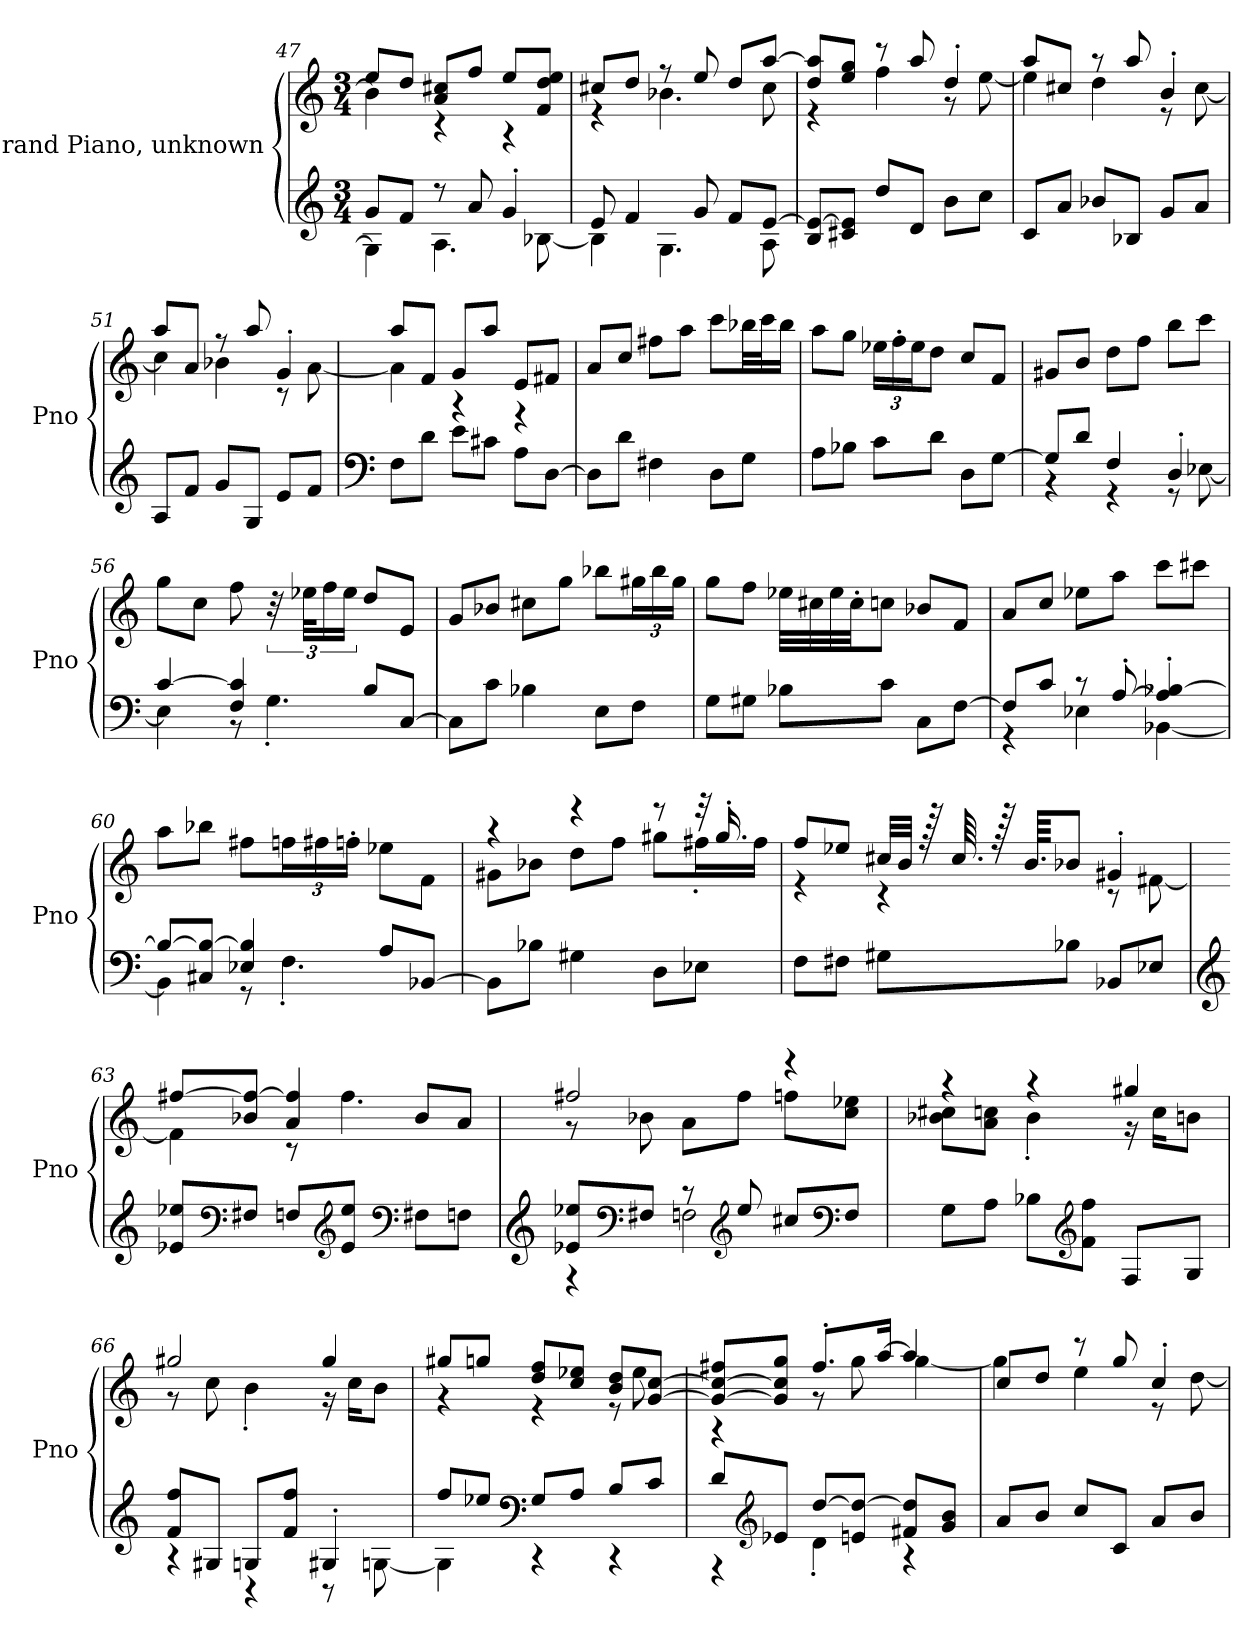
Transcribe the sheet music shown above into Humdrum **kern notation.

**kern	**kern
*part1	*part1
*staff2	*staff1
*I"Grand Piano, unknown	*
*I'Pno	*
*clefG2	*clefG2
*k[]	*k[]
*M3/4	*M3/4
=47	=47
*^	*^
8g/L	4G\]	8ee/L	4b-\]
8f/J	.	8dd/J	.
8r	4.A\	8a/ 8cc#X/L	4r
8a/	.	8ff/J	.
4g'/	.	8ee/L	4r
.	[8B-X\	8f/ 8dd/ 8ee/J	.
=48	=48	=48	=48
8e/	4B-\]	8cc#X/L	4r
4f/	.	8dd/J	.
.	4.G\	8r	4.b-X\
8g/	.	8ee/	.
8f/L	.	8dd/L	.
[8e/J	8A\	[8aa/J	8cc#\
*v	*v	*	*
!!LO:LB:g=z	!!
=49	=49	=49
8B/ 8e/_L	8dd/ 8aa/]L	4r
8c#X/ 8e/]J	8ee/ 8gg/J	.
8dd/L	8r	4ff\
8d/J	8aa/	.
8b\L	4dd'/	8r
8cc\J	.	[8ee\
=50	=50	=50
8c/L	8aa/L	4ee\]
8a/J	8cc#X/J	.
8b-X/L	8r	4dd\
8B-X/J	8aa/	.
8g/L	4b'/	8r
8a/J	.	[8cc#\
=51	=51	=51
8A/L	8aa/L	4cc#\]
8f/J	8a/J	.
8g/L	8r	4b-X\
8G/J	8aa/	.
8e/L	4g'/	8r
8f/J	.	[8a\
=52	=52	=52
*clefF4	*	*
8F\L	8aa/L	4a\]
8d\J	8f/J	.
8e\L	8g/L	4r
8c#X\J	8aa/J	.
8A\L	8e/L	4r
[8D\J	8f#X/J	.
*	*v	*v
=53	=53
8D\L]	8a/L
8d\J	8cc/J
4F#X\	8ff#X\L
.	8aa\J
8D\L	8ccc\L
8G\J	32bb-X\LL
.	32ccc\J
.	16bb-\JJ
!!LO:LB:g=z
=54	=54
8A\L	8aa\L
8B-X\J	8gg\J
*	*Xbrackettup
8c\L	24ee-X\LL
.	24ff'\
.	24ee-\J
8d\J	8dd\J
8D\L	8cc/L
[8G\J	8f/J
=55	=55
*^	*
8G/L]	4r	8g#X/L
8d/J	.	8b/J
4F/	4r	8dd\L
.	.	8ff\J
4D'/	8r	8bb\L
.	[8E-X\	8ccc\J
=56	=56	=56
[4c/	4E-\]	8gg\L
.	.	8cc\J
4F/ 4c/]	8r	8ff\
*	*	*brackettup
.	4.G'\	48r
.	.	48ee-X\KLL
.	.	24ff\
.	.	24ee-\JJ
8B/L	.	8dd/L
[8C/J	.	8e/J
*v	*v	*
=57	=57
8C\L]	8g/L
8c\J	8b-X/J
4B-X\	8cc#X\L
.	8gg\J
8E\L	8bb-X\L
*	*Xbrackettup
8F\J	24gg#X\L
.	24bb-\
.	24gg#\JJ
!!LO:PB:g=z
=58	=58
8G\L	8gg\L
8G#X\J	8ff\J
8B-X\L	32ee-X\LLL
.	32cc#X\
.	32ee-\
.	32cc#'\JJ
8c\J	8ccn\J
8C\L	8b-X/L
[8F\J	8f/J
=59	=59
*^	*
8F/L]	4r	8a/L
8c/J	.	8cc/J
8r	4E-X\	8ee-X\L
[8A'/	.	8aa\J
4A/]' [4B-X/'	[4BB-X\	8ccc\L
.	.	8ccc#X\J
=60	=60	=60
8B-/L_	4BB-\]	8aa\L
8C#X/ 8B-/_J	.	8bb-X\J
4E-X/ 4B-/]	8r	8ff#X\L
.	4.F'\	24ffn\L
.	.	24ff#X\
.	.	24ffn'\JJ
8A/L	.	8ee-X\L
[8BB-X/J	.	8f\J
*v	*v	*
=61	=61
*	*^
8BB-\L]	4r	8g#X\L
8B-X\J	.	8b-X\J
4G#X\	4r	8dd\L
.	.	8ff\J
8D\L	8r	8gg#X\L
8E-X\J	32r	16ff#X'\L
.	16.gg#'/	.
.	.	16ff#\JJ
!!LO:LB:g=z	!!
=62	=62	=62
8F\L	8ff/L	4r
8F#X\J	8ee-X/J	.
8G#X\L	32cc#X/LLL	4r
.	32b/JJJ	.
.	128r	.
.	64.cc#/	.
.	128r	.
.	64.b/KKKL	.
8B-X\J	8b-X/J	.
8BB-X/L	4g#X'/	8r
8E-X/J	.	[8f#X\
=63	=63	=63
*clefG2	*	*
8e-X/ 8ee-X/L	[8ff#X/L	4f#\]
*clefF4	*	*
8F#X/J	8b-X/ 8ff#/_J	.
8Fn/L	4a/ 4ff#/]	8r
*clefG2	*	*
8e-/ 8ee-/J	.	4.ff#\
*clefF4	*	*
8F#X\L	8b-/L	.
8Fn\J	8a/J	.
!!LO:LB:g=z	!!
=64	=64	=64
*clefG2	*	*
*^	*	*
8e-X/ 8ee-X/L	4r	2ff#X/	8r
*clefF4	*	*	*
8F#X/J	.	.	8b-X\
8r	2Fn\	.	8a\L
*clefG2	*	*	*
8ee-/	.	.	8ff#\J
8cc#X/L	.	4r	8ffn\L
*clefF4	*	*	*
8F/J	.	.	8cc\ 8ee-X\J
*v	*v	*	*
=65	=65	=65
8G\L	4r	8b-X\ 8cc#X\L
8A\J	.	8a\ 8ccn\J
8B-X\L	4r	4b-'\
*clefG2	*	*
8f\ 8ff\J	.	.
8F/L	4gg#X/	16r
.	.	16cc\KL
8G/J	.	8bn\J
=66	=66	=66
*^	*	*
8f/ 8ff/L	4r	2gg#X/	8r
8G#X/J	.	.	8cc\
8Gn/L	4r	.	4b'\
8f/ 8ff/J	.	.	.
4G#X'/	8r	4gg#/	16r
.	.	.	16cc\KL
.	[8Gn\	.	8b\J
!!LO:LB:g=z	!!
=67	=67	=67	=67
8ff/L	4G\]	8gg#X/L	4r
8ee-X/J	.	8ggn/J	.
*clefF4	*	*	*
8G/L	4r	8dd/ 8ff/L	4r
8A/J	.	8cc/ 8ee-X/J	.
8B/L	4r	8b/ 8dd/L	8r
8c/J	.	[8g/ [8cc/J	8ee-\
=68	=68	=68	=68
8d/L	4r	8g/_ 8cc/_ 8ff#X/L	4r
*clefG2	*	*	*
8e-X/J	.	8g/] 8cc/] 8gg/J	.
[8dd/L	4d'\	8.ff#'/L	8r
8en/ 8dd/_J	.	.	8gg\
.	.	[16aa/Jk	.
8f#X/ 8dd/]L	4r	4aa/]	[4gg\
8g/ 8b/J	.	.	.
*v	*v	*	*
=69	=69	=69
8a/L	8cc/L	4gg\]
8b/J	8dd/J	.
8cc/L	8r	4ee\
8c/J	8gg/	.
8a/L	4cc'/	8r
8b/J	.	[8dd\
*	*v	*v
=	=
*-	*-
